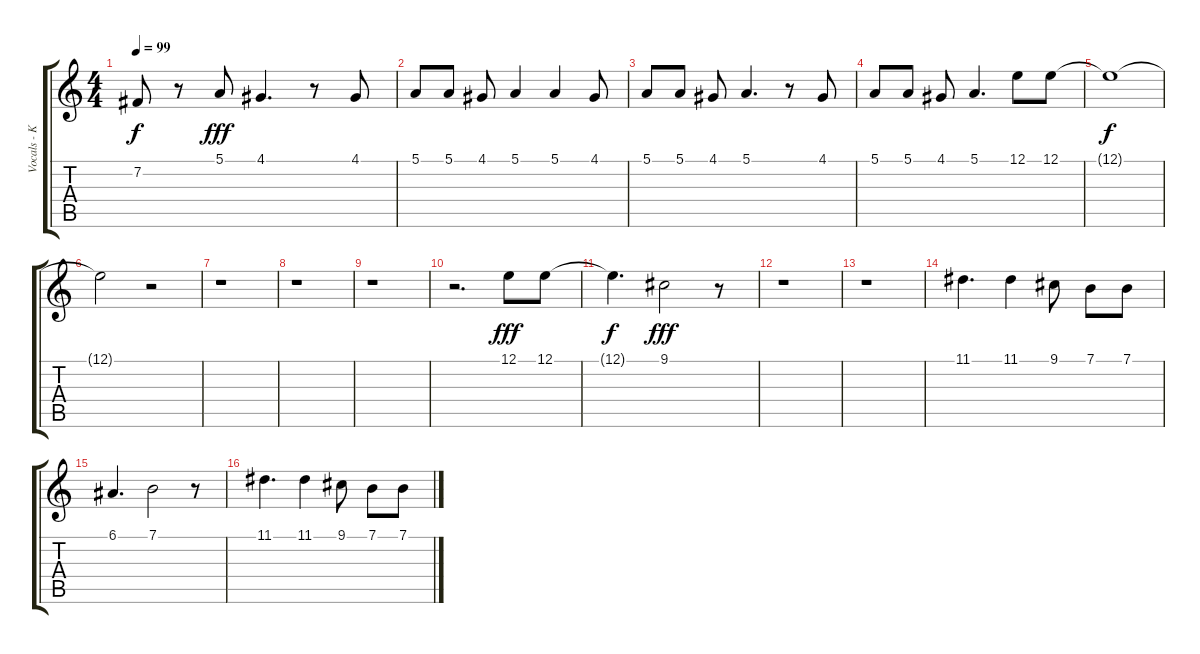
\track ("Vocals - Kevin" "Vocals - K") {instrument baritonesax}
\staff {score tabs}
\tuning (E4 B3 G3 D3 A2 E2) {hide}
\ts (4 4)
\tempo 99
\clef g2
\ks c
7.2{t}.8{dy f} r.8 5.1.8{dy fff} 4.1.4{d} r.8 4.1.8 |
5.1.8 5.1.8 4.1.8 5.1.4 5.1.4 4.1.8 |
5.1.8 5.1.8 4.1.8 5.1.4{d} r.8 4.1.8 |
5.1.8 5.1.8 4.1.8 5.1.4{d} 12.1.8 12.1.8 |
12.1{t}.1{dy f} |
12.1{t}.2 r.2 |
r.1 |
r.1 |
r.1 |
r.2{d} 12.1.8{dy fff} 12.1.8 |
12.1{t}.4{d dy f} 9.1.2{dy fff} r.8 |
r.1 |
r.1 |
11.1.4{d volume 12} 11.1.4 9.1.8 7.1.8 7.1.8 |
6.1.4{d} 7.1.2 r.8 |
11.1.4{d} 11.1.4 9.1.8 7.1.8 7.1.8
